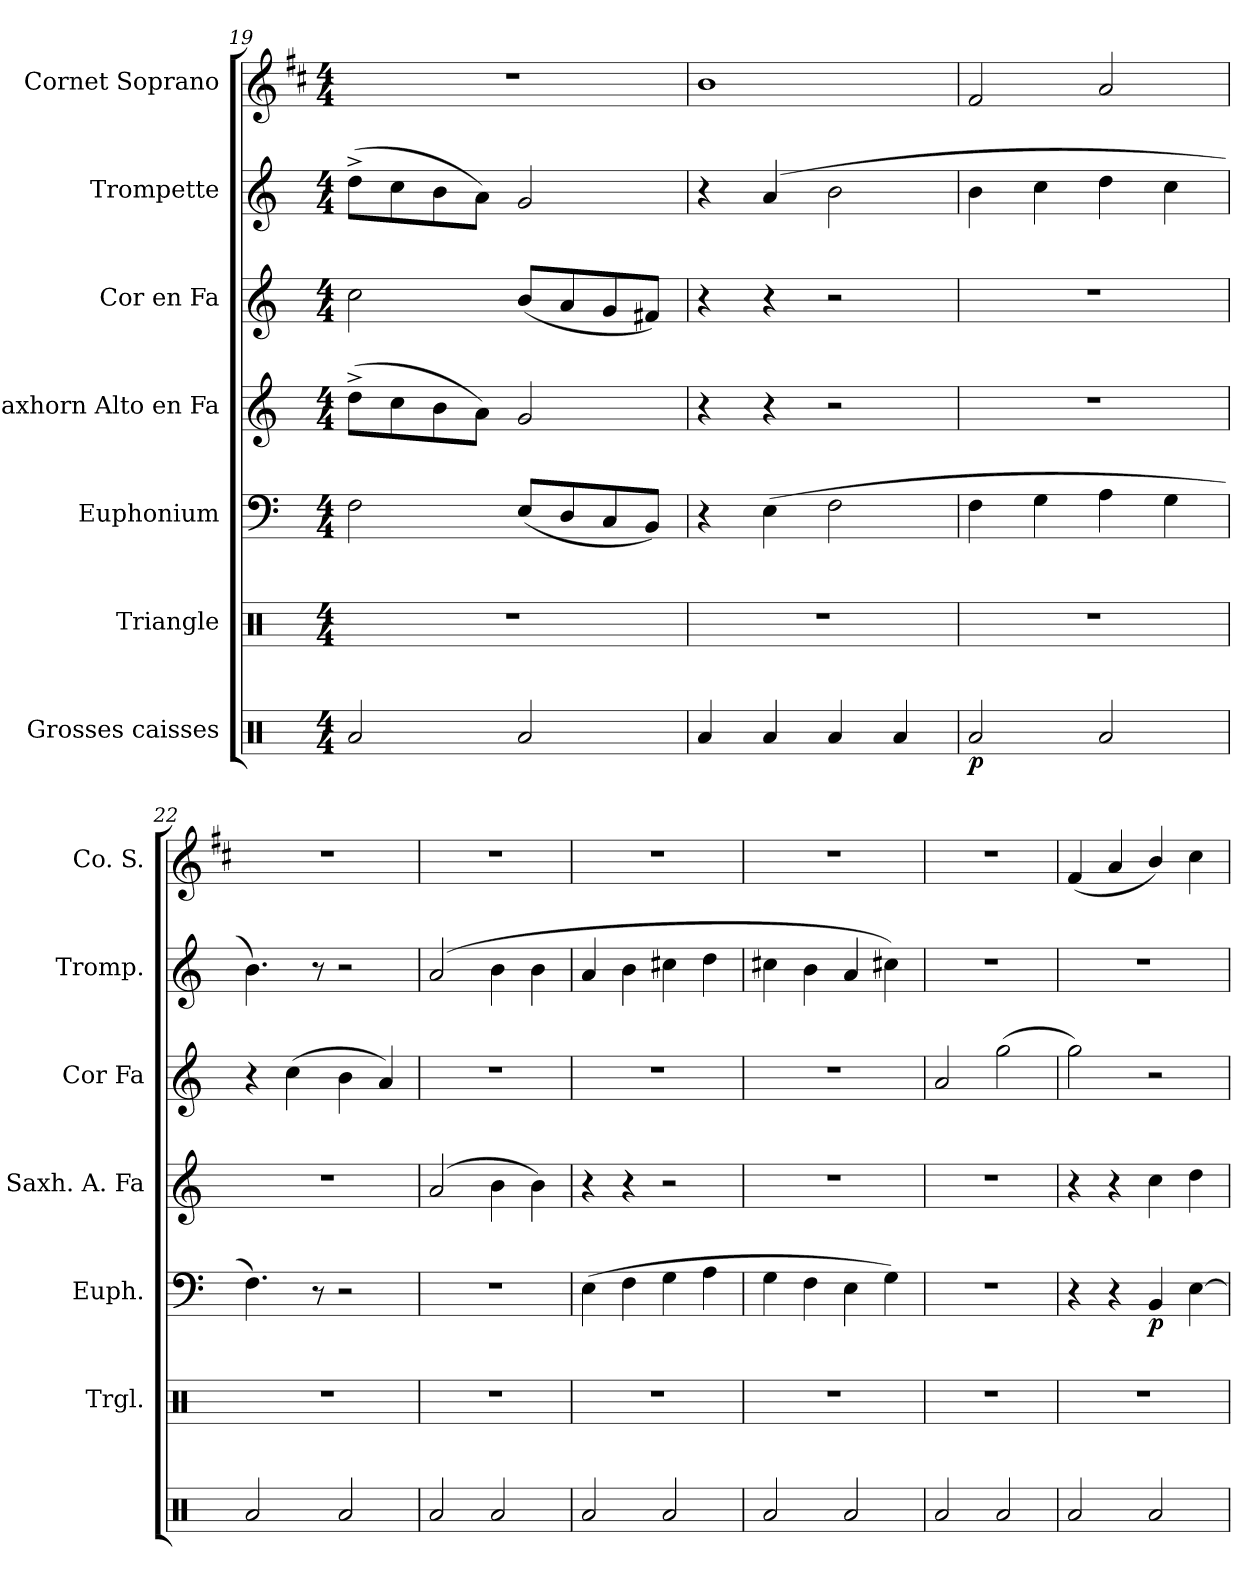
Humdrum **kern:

**kern	**dynam	**kern	**kern	**dynam	**kern	**kern	**kern	**kern
*part7	*part7	*part6	*part5	*part5	*part4	*part3	*part2	*part1
*staff7	*staff7	*staff6	*staff5	*staff5	*staff4	*staff3	*staff2	*staff1
*I"Grosses caisses	*	*I"Triangle	*I"Euphonium	*	*I"Saxhorn Alto en Fa	*I"Cor en Fa	*I"Trompette	*I"Cornet Soprano
*	*	*I'Trgl.	*I'Euph.	*	*I'Saxh. A. Fa	*I'Cor Fa	*I'Tromp.	*I'Co. S.
*clefX	*	*clefX	*clefF4	*	*clefG2	*clefG2	*clefG2	*clefG2
*	*	*	*	*	*ITrd4c7	*ITrd4c7	*ITrd1c2	*ITrd1c2
*k[]	*	*k[]	*k[]	*	*k[b-]	*k[b-]	*k[b-e-]	*k[]
*M4/4	*	*M4/4	*M4/4	*	*M4/4	*M4/4	*M4/4	*M4/4
=19	=19	=19	=19	=19	=19	=19	=19	=19
2Ra/	.	1r	2F\	.	(>8g^\L	2f\	(>8cc^\L	1r
.	.	.	.	.	8f\	.	8b-\	.
.	.	.	.	.	8e\	.	8a\	.
.	.	.	.	.	8d\J)	.	8g\J)	.
2Ra/	.	.	(<8E/L	.	2c/	(<8e/L	2f/	.
.	.	.	8D/	.	.	8d/	.	.
.	.	.	8C/	.	.	8c/	.	.
.	.	.	8BB/J)	.	.	8Bn/J)	.	.
=20	=20	=20	=20	=20	=20	=20	=20	=20
4Ra/	.	1r	4r	.	4r	4r	4r	1a
4Ra/	.	.	(>4E\	.	4r	4r	(>4g/	.
4Ra/	.	.	2F\	.	2r	2r	2a\	.
4Ra/	.	.	.	.	.	.	.	.
=21	=21	=21	=21	=21	=21	=21	=21	=21
!	!LO:DY:b	!	!	!	!	!	!	!
2Ra/	p	1r	4F\	.	1r	1r	4a\	2e/
.	.	.	4G\	.	.	.	4b-\	.
2Ra/	.	.	4A\	.	.	.	4cc\	2g/
.	.	.	4G\	.	.	.	4b-\	.
=22	=22	=22	=22	=22	=22	=22	=22	=22
2Ra/	.	1r	4.F\)	.	1r	4r	4.a\)	1r
.	.	.	.	.	.	(>4f\	.	.
.	.	.	8r	.	.	.	8r	.
2Ra/	.	.	2r	.	.	4e\	2r	.
.	.	.	.	.	.	4d/)	.	.
=23	=23	=23	=23	=23	=23	=23	=23	=23
2Ra/	.	1r	1r	.	(>2d/	1r	(>2g/	1r
2Ra/	.	.	.	.	4e\	.	4a\	.
.	.	.	.	.	4e\)	.	4a\	.
!!LO:PB:g=z
=24	=24	=24	=24	=24	=24	=24	=24	=24
2Ra/	.	1r	(>4E\	.	4r	1r	4g/	1r
.	.	.	4F\	.	4r	.	4a\	.
2Ra/	.	.	4G\	.	2r	.	4bn\	.
.	.	.	4A\	.	.	.	4cc\	.
=25	=25	=25	=25	=25	=25	=25	=25	=25
2Ra/	.	1r	4G\	.	1r	1r	4bn\	1r
.	.	.	4F\	.	.	.	4a\	.
2Ra/	.	.	4E\	.	.	.	4g/	.
.	.	.	4G\)	.	.	.	4bn\)	.
=26	=26	=26	=26	=26	=26	=26	=26	=26
2Ra/	.	1r	1r	.	1r	2d/	1r	1r
2Ra/	.	.	.	.	.	(>2cc\	.	.
=27	=27	=27	=27	=27	=27	=27	=27	=27
2Ra/	.	1r	4r	.	4r	2cc\)	1r	(<4e/
.	.	.	4r	.	4r	.	.	4g/
!	!	!	!	!LO:DY:b	!	!	!	!
2Ra/	.	.	4BB/	p	4f\	2r	.	4a/)
.	.	.	[4E\	.	4g\	.	.	4b\
=	=	=	=	=	=	=	=	=
*-	*-	*-	*-	*-	*-	*-	*-	*-
